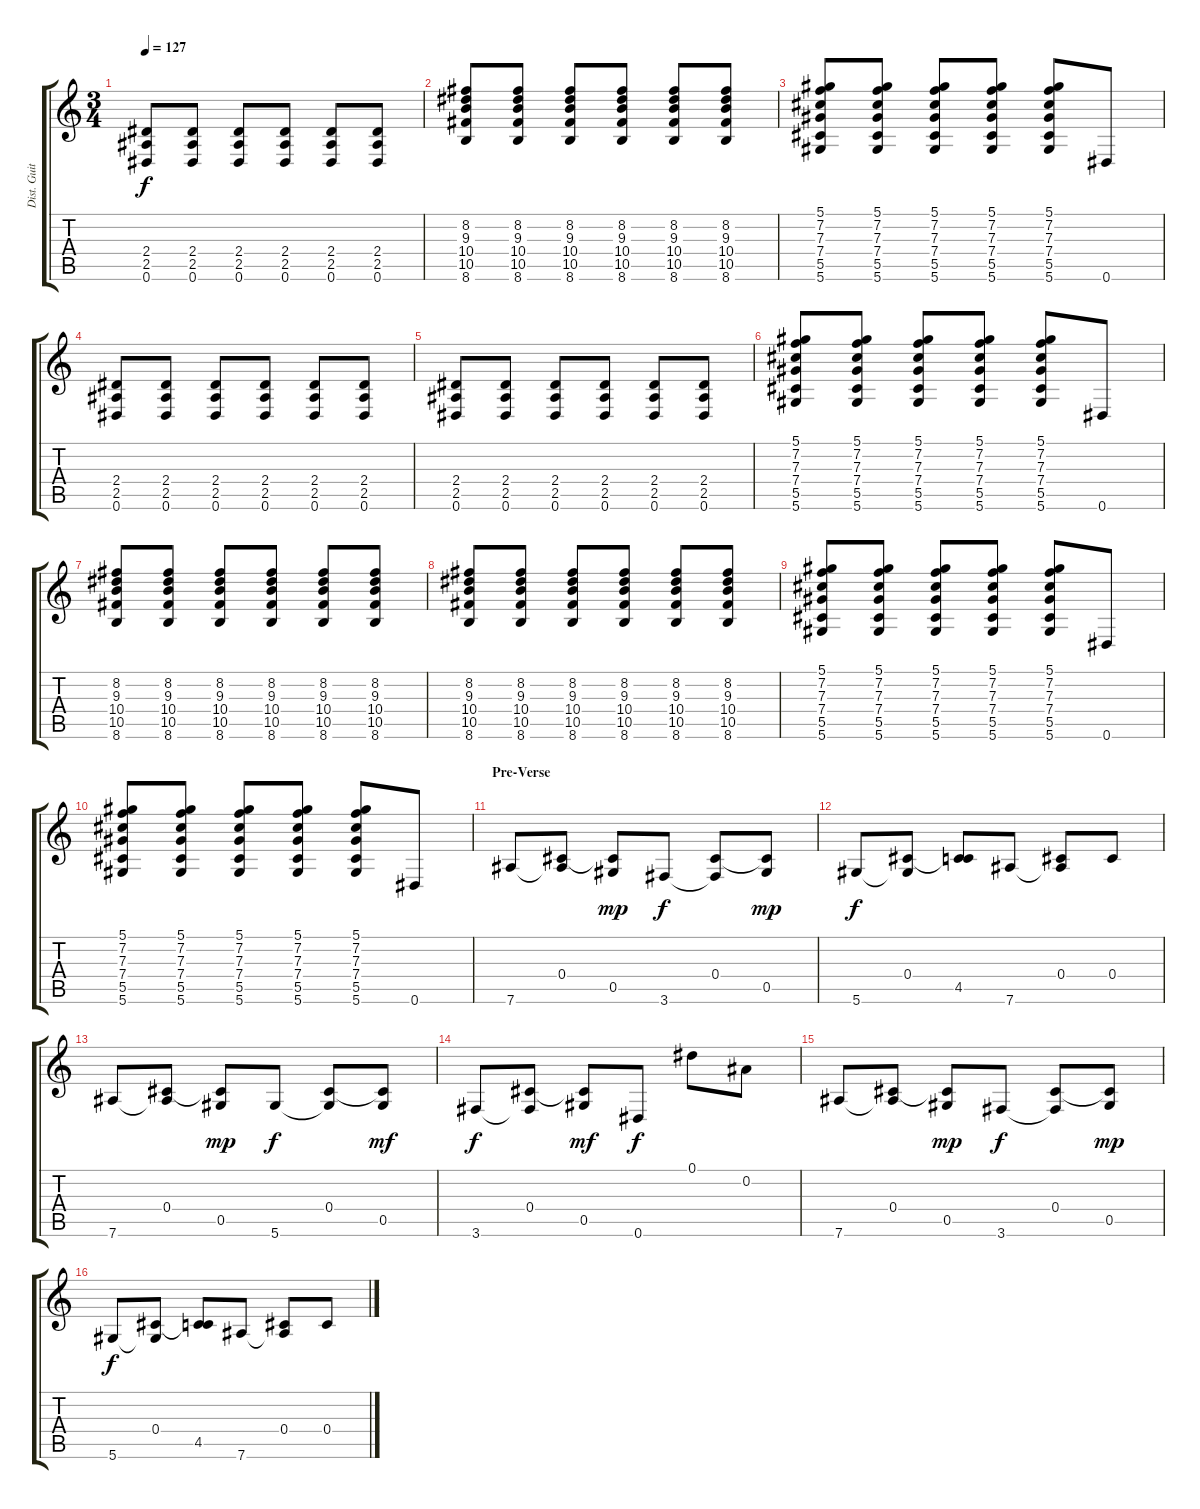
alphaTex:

\track ("Dist. Guitar - Volume (Jade)" "Dist. Guit") {instrument overdrivenguitar}
\staff {score tabs}
\tuning (Eb4 Bb3 Gb3 Db3 Ab2 Eb2) {hide}
\ts (3 4)
\tempo 127
\clef g2
\ks c
(2.4 2.5 0.6).8{dy f} (2.4 2.5 0.6).8 (2.4 2.5 0.6).8 (2.4 2.5 0.6).8 (2.4 2.5 0.6).8 (2.4 2.5 0.6).8 |
(8.2 9.3 10.4 10.5 8.6).8 (8.2 9.3 10.4 10.5 8.6).8 (8.2 9.3 10.4 10.5 8.6).8 (8.2 9.3 10.4 10.5 8.6).8 (8.2 9.3 10.4 10.5 8.6).8 (8.2 9.3 10.4 10.5 8.6).8 |
(5.1 7.2 7.3 7.4 5.5 5.6).8 (5.1 7.2 7.3 7.4 5.5 5.6).8 (5.1 7.2 7.3 7.4 5.5 5.6).8 (5.1 7.2 7.3 7.4 5.5 5.6).8 (5.1 7.2 7.3 7.4 5.5 5.6).8 0.6.8 |
(2.4 2.5 0.6).8 (2.4 2.5 0.6).8 (2.4 2.5 0.6).8 (2.4 2.5 0.6).8 (2.4 2.5 0.6).8 (2.4 2.5 0.6).8 |
(2.4 2.5 0.6).8 (2.4 2.5 0.6).8 (2.4 2.5 0.6).8 (2.4 2.5 0.6).8 (2.4 2.5 0.6).8 (2.4 2.5 0.6).8 |
(5.1 7.2 7.3 7.4 5.5 5.6).8 (5.1 7.2 7.3 7.4 5.5 5.6).8 (5.1 7.2 7.3 7.4 5.5 5.6).8 (5.1 7.2 7.3 7.4 5.5 5.6).8 (5.1 7.2 7.3 7.4 5.5 5.6).8 0.6.8 |
(8.2 9.3 10.4 10.5 8.6).8 (8.2 9.3 10.4 10.5 8.6).8 (8.2 9.3 10.4 10.5 8.6).8 (8.2 9.3 10.4 10.5 8.6).8 (8.2 9.3 10.4 10.5 8.6).8 (8.2 9.3 10.4 10.5 8.6).8 |
(8.2 9.3 10.4 10.5 8.6).8 (8.2 9.3 10.4 10.5 8.6).8 (8.2 9.3 10.4 10.5 8.6).8 (8.2 9.3 10.4 10.5 8.6).8 (8.2 9.3 10.4 10.5 8.6).8 (8.2 9.3 10.4 10.5 8.6).8 |
(5.1 7.2 7.3 7.4 5.5 5.6).8 (5.1 7.2 7.3 7.4 5.5 5.6).8 (5.1 7.2 7.3 7.4 5.5 5.6).8 (5.1 7.2 7.3 7.4 5.5 5.6).8 (5.1 7.2 7.3 7.4 5.5 5.6).8 0.6.8 |
(5.1 7.2 7.3 7.4 5.5 5.6).8 (5.1 7.2 7.3 7.4 5.5 5.6).8 (5.1 7.2 7.3 7.4 5.5 5.6).8 (5.1 7.2 7.3 7.4 5.5 5.6).8 (5.1 7.2 7.3 7.4 5.5 5.6).8 0.6.8 |
\section ("" "Pre-Verse")
7.6.8{instrument electricguitarclean} (0.4 7.6{t}).8 (0.4{t} 0.5).8{dy mp} 3.6.8{dy f} (0.4 3.6{t}).8 (0.4{t} 0.5).8{dy mp} |
5.6.8{dy f} (0.4 5.6{t}).8 (0.4{t} 4.5).8 7.6.8 (0.4 7.6{t}).8 0.4.8 |
7.6.8 (0.4 7.6{t}).8 (0.4{t} 0.5).8{dy mp} 5.6.8{dy f} (0.4 5.6{t}).8 (0.4{t} 0.5).8{dy mf} |
3.6.8{dy f} (0.4 3.6{t}).8 (0.4{t} 0.5).8{dy mf} 0.6.8{dy f} 0.1.8 0.2.8 |
7.6.8{instrument electricguitarclean} (0.4 7.6{t}).8 (0.4{t} 0.5).8{dy mp} 3.6.8{dy f} (0.4 3.6{t}).8 (0.4{t} 0.5).8{dy mp} |
5.6.8{dy f} (0.4 5.6{t}).8 (0.4{t} 4.5).8 7.6.8 (0.4 7.6{t}).8 0.4.8
